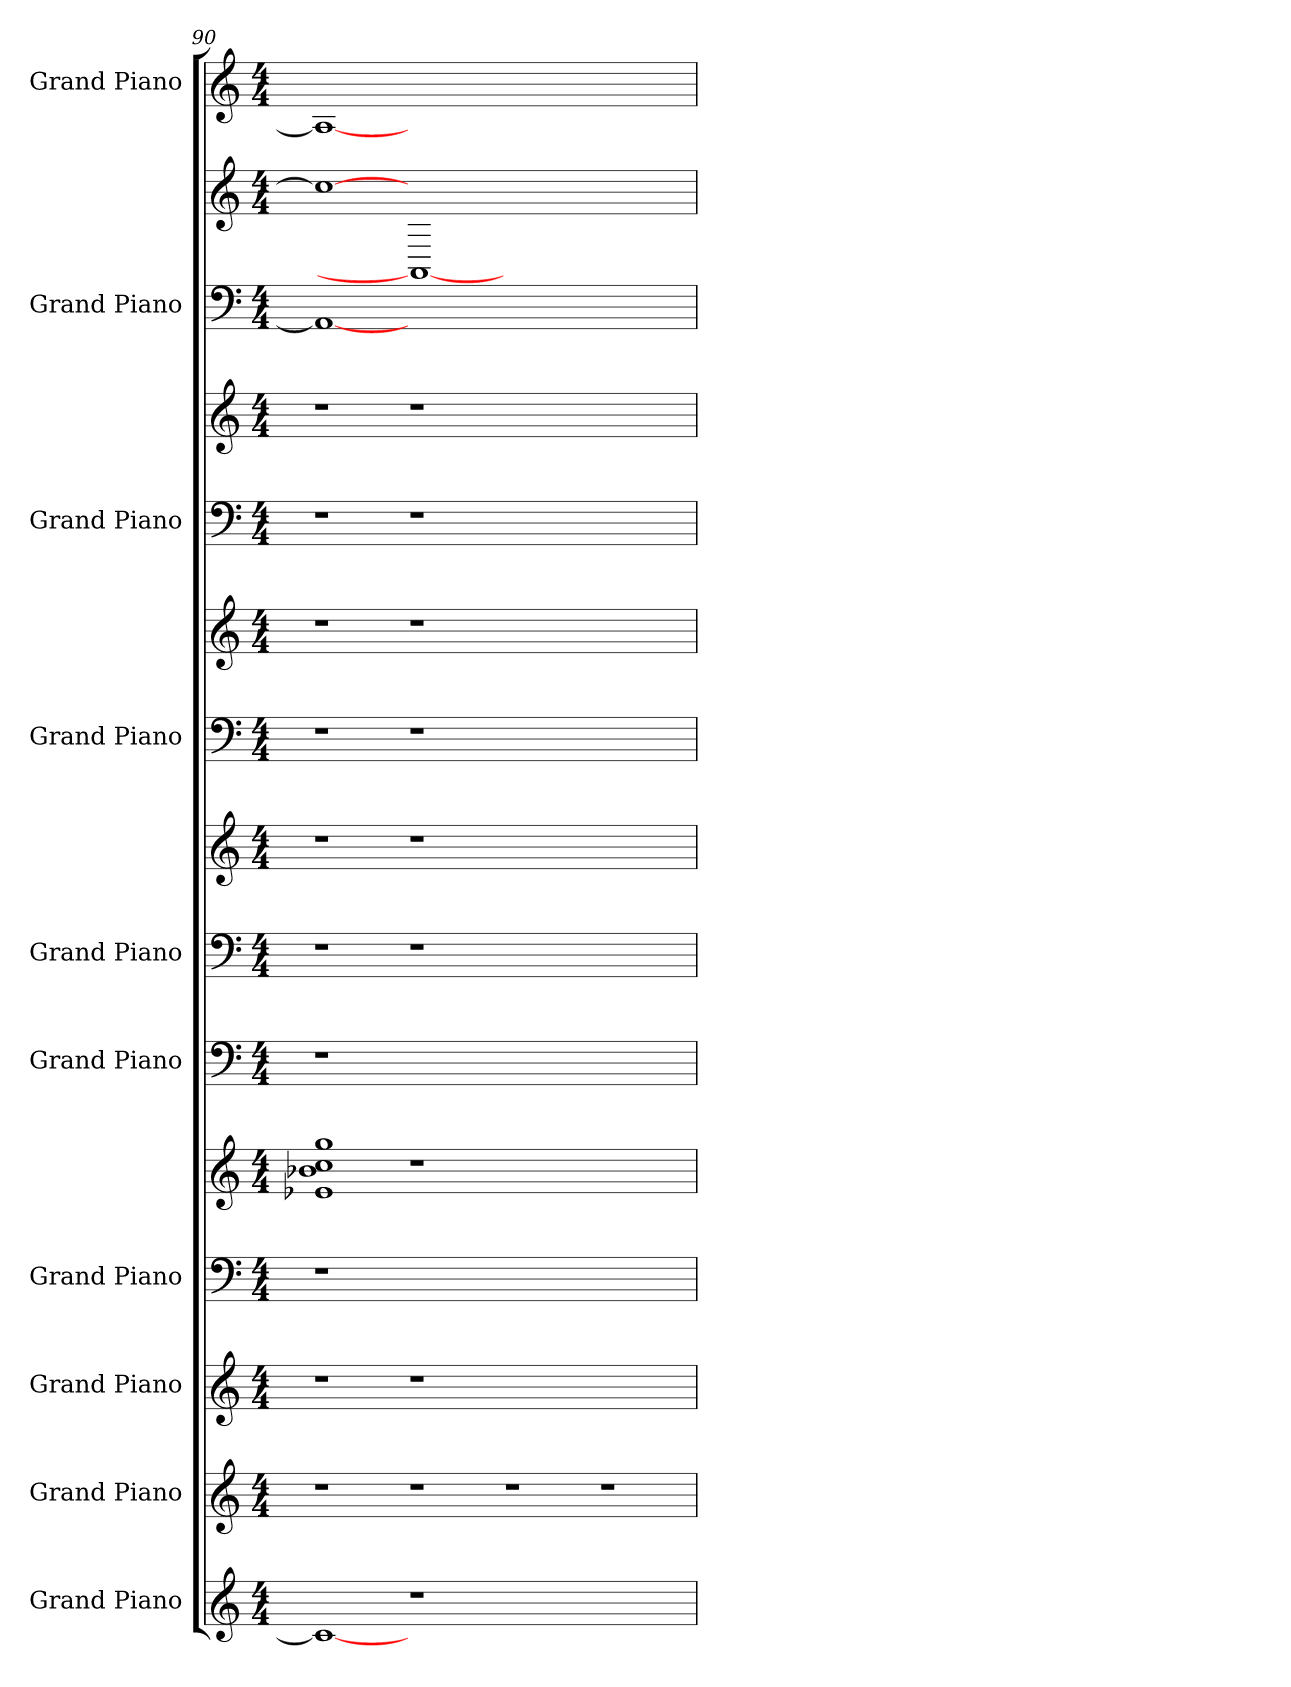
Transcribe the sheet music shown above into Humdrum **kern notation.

**kern	**kern	**kern	**kern	**kern	**kern	**kern	**kern	**kern	**kern	**kern	**kern	**kern	**kern	**kern
*part10	*part9	*part8	*part7	*part7	*part6	*part5	*part5	*part4	*part4	*part3	*part3	*part2	*part2	*part1
*staff15	*staff14	*staff13	*staff12	*staff11	*staff10	*staff9	*staff8	*staff7	*staff6	*staff5	*staff4	*staff3	*staff2	*staff1
*I"Grand Piano	*I"Grand Piano	*I"Grand Piano	*I"Grand Piano	*	*I"Grand Piano	*I"Grand Piano	*	*I"Grand Piano	*	*I"Grand Piano	*	*I"Grand Piano	*	*I"Grand Piano
*clefG2	*clefG2	*clefG2	*clefF4	*clefG2	*clefF4	*clefF4	*clefG2	*clefF4	*clefG2	*clefF4	*clefG2	*clefF4	*clefG2	*clefG2
*k[]	*k[]	*k[]	*k[]	*k[]	*k[]	*k[]	*k[]	*k[]	*k[]	*k[]	*k[]	*k[]	*k[]	*k[]
*C:	*C:	*C:	*C:	*C:	*C:	*C:	*C:	*C:	*C:	*C:	*C:	*C:	*C:	*C:
*M4/4	*M4/4	*M4/4	*M4/4	*M4/4	*M4/4	*M4/4	*M4/4	*M4/4	*M4/4	*M4/4	*M4/4	*M4/4	*M4/4	*M4/4
=90	=90	=90	=90	=90	=90	=90	=90	=90	=90	=90	=90	=90	=90	=90
1c_	1r	1r	1r	1e-X 1b-X 1cc 1gg	1r	1r	1r	1r	1r	1r	1r	1AA-_	1cc_	1A-_
1r	1r	1r	0.ryy	1r	0.ryy	1r	1r	1r	1r	1r	1r	0.ryy	1AA-_	0.ryy
0ryy	1r	0ryy	.	0ryy	.	0ryy	0ryy	0ryy	0ryy	0ryy	0ryy	.	0ryy	.
.	1r	.	.	.	.	.	.	.	.	.	.	.	.	.
=	=	=	=	=	=	=	=	=	=	=	=	=	=	=
*-	*-	*-	*-	*-	*-	*-	*-	*-	*-	*-	*-	*-	*-	*-
